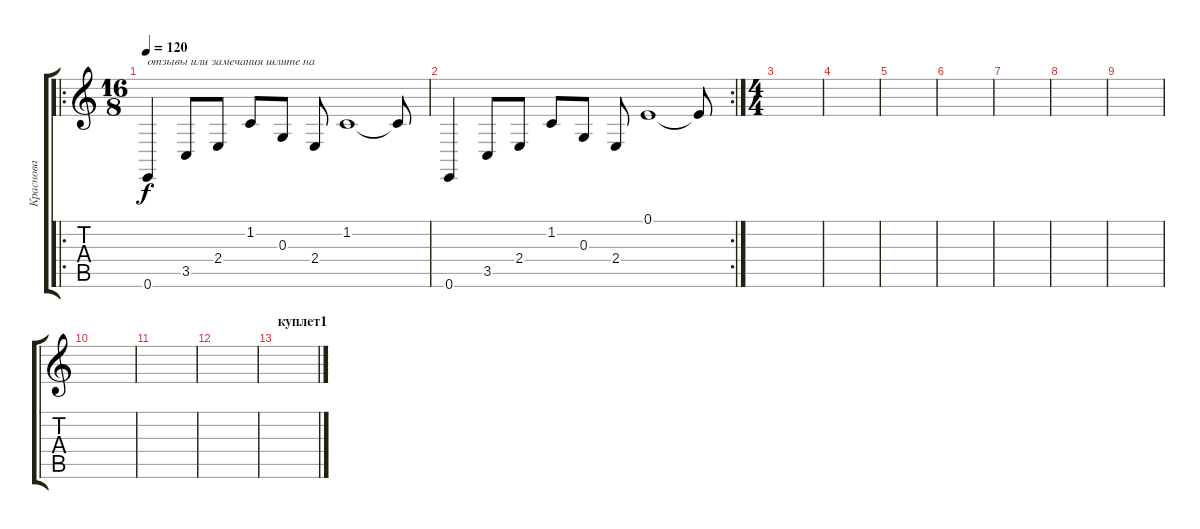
\track ("Краснова" "Краснова") {instrument acousticgrandpiano}
\staff {score tabs}
\tuning (E4 B3 G3 D3 A2 E2) {hide}
\ro
\ts (16 8)
\tempo 120
\clef g2
\ks c
0.6.4{txt "отзывы или замечания шлите на" dy f instrument acousticgrandpiano} 3.5.8 2.4.8 1.2.8 0.3.8 2.4.8 1.2.1 1.2{t}.8 |
\rc 2
0.6.4 3.5.8 2.4.8 1.2.8 0.3.8 2.4.8 0.1.1 0.1{t}.8 |
\ts (4 4)
|
|
|
|
|
|
|
|
|
|
\section ("" "куплет1")
